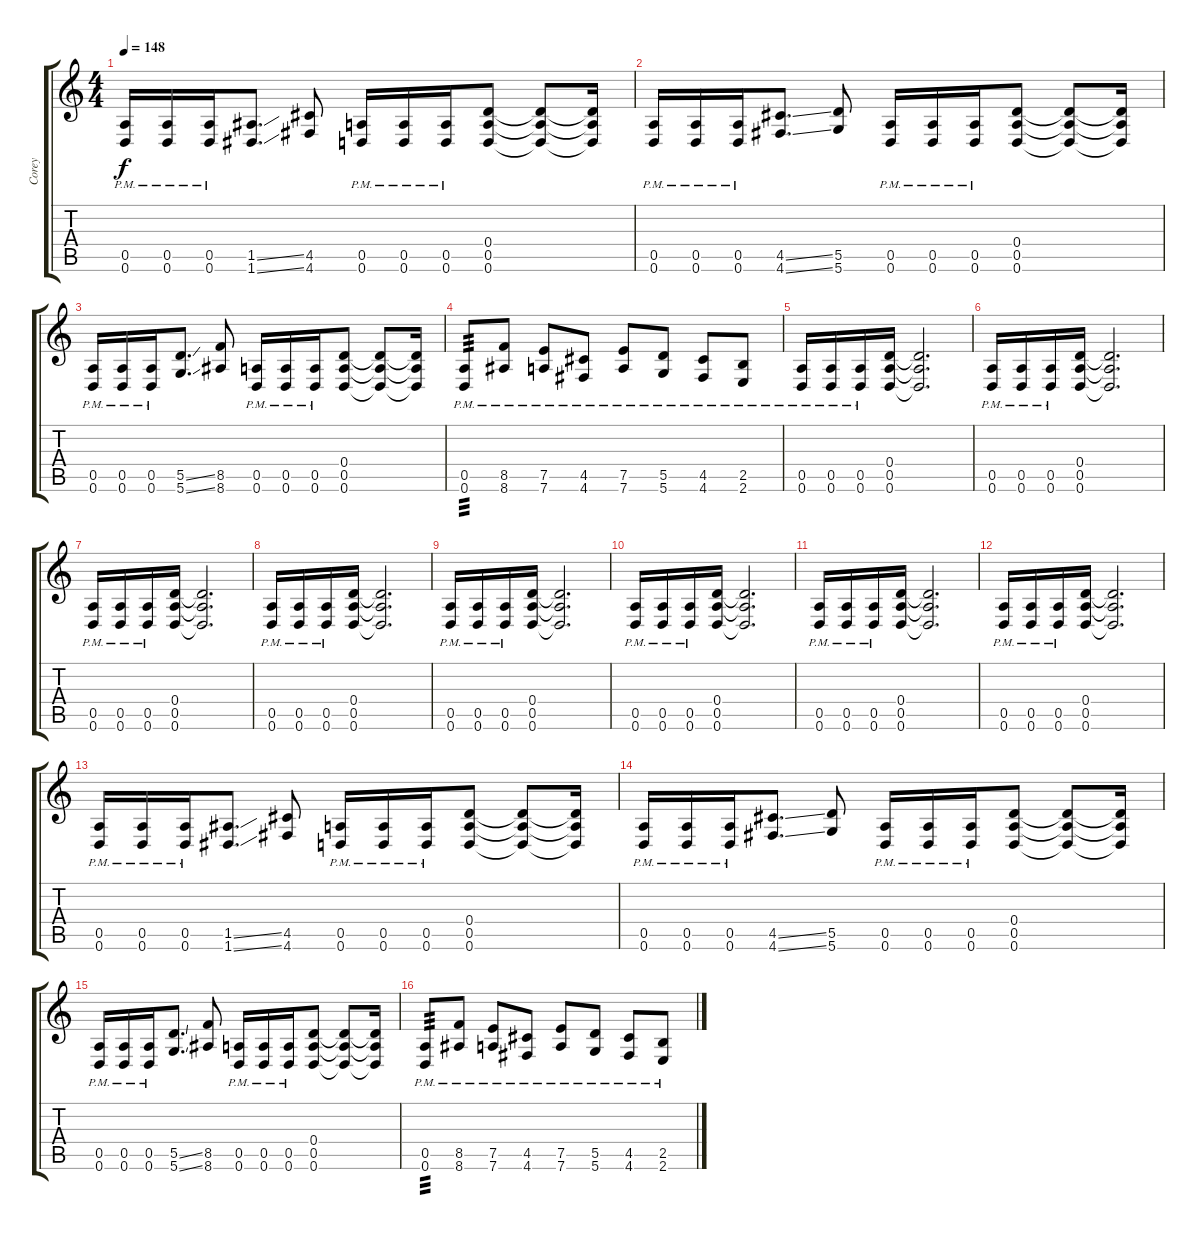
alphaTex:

\track ("Corey" "Corey") {instrument distortionguitar}
\staff {score tabs}
\tuning (E4 B3 G3 D3 A2 D2) {hide}
\ts (4 4)
\tempo 148
\clef g2
\ks c
(0.5{pm} 0.6{pm}).16{dy f} (0.5{pm} 0.6{pm}).16 (0.5{pm} 0.6{pm}).16 (1.5{ss} 1.6{ss}).8{d} (4.5 4.6).8 (0.5{pm} 0.6{pm}).16 (0.5{pm} 0.6{pm}).16 (0.5{pm} 0.6{pm}).16 (0.4 0.5 0.6).8 (0.4{t} 0.5{t} 0.6{t}).8 (0.4{t} 0.5{t} 0.6{t}).16 |
(0.5{pm} 0.6{pm}).16 (0.5{pm} 0.6{pm}).16 (0.5{pm} 0.6{pm}).16 (4.5{ss} 4.6{ss}).8{d} (5.5 5.6).8 (0.5{pm} 0.6{pm}).16 (0.5{pm} 0.6{pm}).16 (0.5{pm} 0.6{pm}).16 (0.4 0.5 0.6).8 (0.4{t} 0.5{t} 0.6{t}).8 (0.4{t} 0.5{t} 0.6{t}).16 |
(0.5{pm} 0.6{pm}).16 (0.5{pm} 0.6{pm}).16 (0.5{pm} 0.6{pm}).16 (5.5{ss} 5.6{ss}).8{d} (8.5 8.6).8 (0.5{pm} 0.6{pm}).16 (0.5{pm} 0.6{pm}).16 (0.5{pm} 0.6{pm}).16 (0.4 0.5 0.6).8 (0.4{t} 0.5{t} 0.6{t}).8 (0.4{t} 0.5{t} 0.6{t}).16 |
(0.5{pm} 0.6{pm}).8{tp 3} (8.5{pm} 8.6{pm}).8 (7.5{pm} 7.6{pm}).8 (4.5{pm} 4.6{pm}).8 (7.5{pm} 7.6{pm}).8 (5.5{pm} 5.6{pm}).8 (4.5{pm} 4.6{pm}).8 (2.5{pm} 2.6{pm}).8 |
(0.5{pm} 0.6{pm}).16 (0.5{pm} 0.6{pm}).16 (0.5{pm} 0.6{pm}).16 (0.4 0.5 0.6).16 (0.4{t} 0.5{t} 0.6{t}).2{d} |
(0.5{pm} 0.6{pm}).16 (0.5{pm} 0.6{pm}).16 (0.5{pm} 0.6{pm}).16 (0.4 0.5 0.6).16 (0.4{t} 0.5{t} 0.6{t}).2{d} |
(0.5{pm} 0.6{pm}).16 (0.5{pm} 0.6{pm}).16 (0.5{pm} 0.6{pm}).16 (0.4 0.5 0.6).16 (0.4{t} 0.5{t} 0.6{t}).2{d} |
(0.5{pm} 0.6{pm}).16 (0.5{pm} 0.6{pm}).16 (0.5{pm} 0.6{pm}).16 (0.4 0.5 0.6).16 (0.4{t} 0.5{t} 0.6{t}).2{d} |
(0.5{pm} 0.6{pm}).16 (0.5{pm} 0.6{pm}).16 (0.5{pm} 0.6{pm}).16 (0.4 0.5 0.6).16 (0.4{t} 0.5{t} 0.6{t}).2{d} |
(0.5{pm} 0.6{pm}).16 (0.5{pm} 0.6{pm}).16 (0.5{pm} 0.6{pm}).16 (0.4 0.5 0.6).16 (0.4{t} 0.5{t} 0.6{t}).2{d} |
(0.5{pm} 0.6{pm}).16 (0.5{pm} 0.6{pm}).16 (0.5{pm} 0.6{pm}).16 (0.4 0.5 0.6).16 (0.4{t} 0.5{t} 0.6{t}).2{d} |
(0.5{pm} 0.6{pm}).16 (0.5{pm} 0.6{pm}).16 (0.5{pm} 0.6{pm}).16 (0.4 0.5 0.6).16 (0.4{t} 0.5{t} 0.6{t}).2{d} |
(0.5{pm} 0.6{pm}).16 (0.5{pm} 0.6{pm}).16 (0.5{pm} 0.6{pm}).16 (1.5{ss} 1.6{ss}).8{d} (4.5 4.6).8 (0.5{pm} 0.6{pm}).16 (0.5{pm} 0.6{pm}).16 (0.5{pm} 0.6{pm}).16 (0.4 0.5 0.6).8 (0.4{t} 0.5{t} 0.6{t}).8 (0.4{t} 0.5{t} 0.6{t}).16 |
(0.5{pm} 0.6{pm}).16 (0.5{pm} 0.6{pm}).16 (0.5{pm} 0.6{pm}).16 (4.5{ss} 4.6{ss}).8{d} (5.5 5.6).8 (0.5{pm} 0.6{pm}).16 (0.5{pm} 0.6{pm}).16 (0.5{pm} 0.6{pm}).16 (0.4 0.5 0.6).8 (0.4{t} 0.5{t} 0.6{t}).8 (0.4{t} 0.5{t} 0.6{t}).16 |
(0.5{pm} 0.6{pm}).16 (0.5{pm} 0.6{pm}).16 (0.5{pm} 0.6{pm}).16 (5.5{ss} 5.6{ss}).8{d} (8.5 8.6).8 (0.5{pm} 0.6{pm}).16 (0.5{pm} 0.6{pm}).16 (0.5{pm} 0.6{pm}).16 (0.4 0.5 0.6).8 (0.4{t} 0.5{t} 0.6{t}).8 (0.4{t} 0.5{t} 0.6{t}).16 |
(0.5{pm} 0.6{pm}).8{tp 3} (8.5{pm} 8.6{pm}).8 (7.5{pm} 7.6{pm}).8 (4.5{pm} 4.6{pm}).8 (7.5{pm} 7.6{pm}).8 (5.5{pm} 5.6{pm}).8 (4.5{pm} 4.6{pm}).8 (2.5{pm} 2.6{pm}).8
